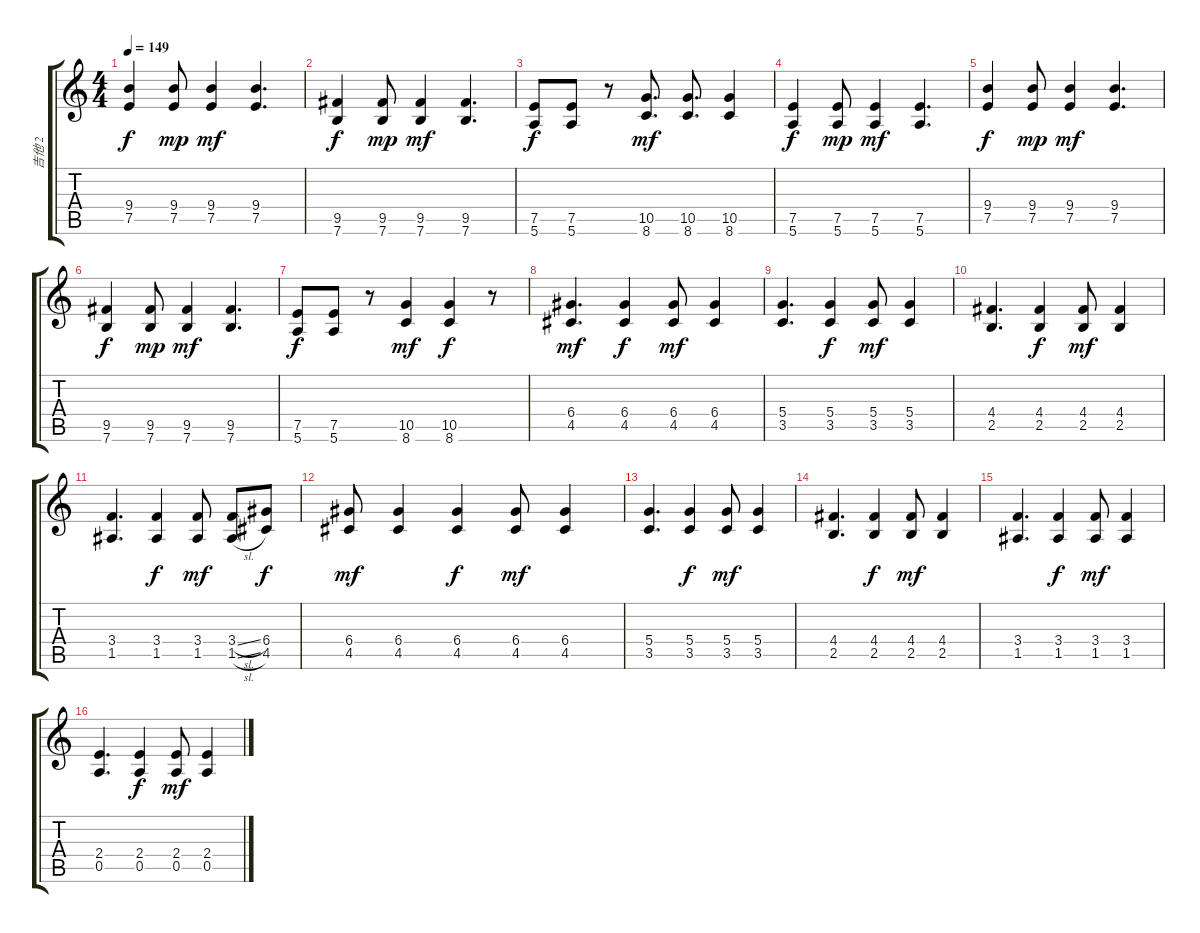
\track ("吉他 2" "吉他 2") {instrument overdrivenguitar}
\staff {score tabs}
\tuning (E4 B3 G3 D3 A2 E2) {hide}
\ts (4 4)
\tempo 149
\clef g2
\ks c
(9.4 7.5).4{dy f} (9.4 7.5).8{dy mp} (9.4 7.5).4{dy mf} (9.4 7.5).4{d} |
(9.5 7.6).4{dy f} (9.5 7.6).8{dy mp} (9.5 7.6).4{dy mf} (9.5 7.6).4{d} |
(7.5 5.6).8{dy f} (7.5 5.6).8 r.8 (10.5 8.6).8{d dy mf} (10.5 8.6).8{d} (10.5 8.6).4 |
(7.5 5.6).4{dy f} (7.5 5.6).8{dy mp} (7.5 5.6).4{dy mf} (7.5 5.6).4{d} |
(9.4 7.5).4{dy f} (9.4 7.5).8{dy mp} (9.4 7.5).4{dy mf} (9.4 7.5).4{d} |
(9.5 7.6).4{dy f} (9.5 7.6).8{dy mp} (9.5 7.6).4{dy mf} (9.5 7.6).4{d} |
(7.5 5.6).8{dy f} (7.5 5.6).8 r.8 (10.5 8.6).4{dy mf} (10.5 8.6).4{dy f} r.8 |
(6.4 4.5).4{d dy mf} (6.4 4.5).4{dy f} (6.4 4.5).8{dy mf} (6.4 4.5).4 |
(5.4 3.5).4{d} (5.4 3.5).4{dy f} (5.4 3.5).8{dy mf} (5.4 3.5).4 |
(4.4 2.5).4{d} (4.4 2.5).4{dy f} (4.4 2.5).8{dy mf} (4.4 2.5).4 |
(3.4 1.5).4{d} (3.4 1.5).4{dy f} (3.4 1.5).8{dy mf} (3.4{sl} 1.5{sl}).8 (6.4 4.5).8{dy f} |
(6.4 4.5).8{dy mf} (6.4 4.5).4 (6.4 4.5).4{dy f} (6.4 4.5).8{dy mf} (6.4 4.5).4 |
(5.4 3.5).4{d} (5.4 3.5).4{dy f} (5.4 3.5).8{dy mf} (5.4 3.5).4 |
(4.4 2.5).4{d} (4.4 2.5).4{dy f} (4.4 2.5).8{dy mf} (4.4 2.5).4 |
(3.4 1.5).4{d} (3.4 1.5).4{dy f} (3.4 1.5).8{dy mf} (3.4 1.5).4 |
(2.4 0.5).4{d} (2.4 0.5).4{dy f} (2.4 0.5).8{dy mf} (2.4 0.5).4
